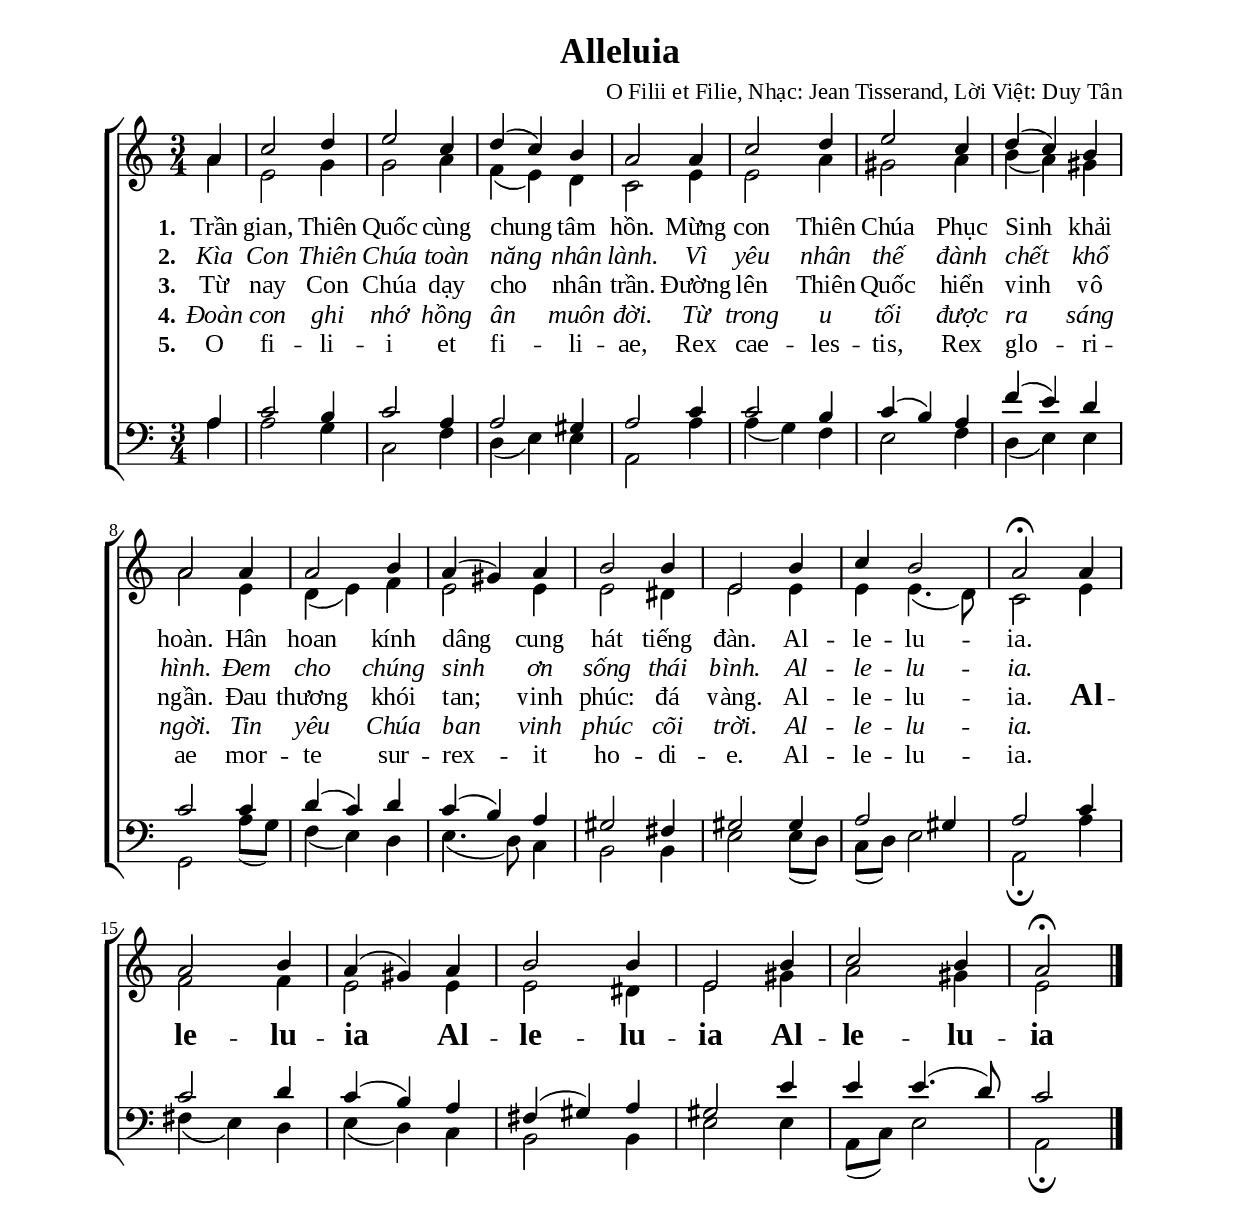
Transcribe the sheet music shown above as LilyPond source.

%%%%%%%%%%%%%%%%%%%%%%%%%%%%%
% Nội dung tài liệu
% 1. Cài đặt chung
% 2. Nhạc
% 3. Lời
% 4. Bố trí
%%%%%%%%%%%%%%%%%%%%%%%%%%%%%

%%%%%%%%%%%%%%%%%%%%%%%%%%%%%
% 1. Cài đặt chung
%%%%%%%%%%%%%%%%%%%%%%%%%%%%%
\version "2.18.2"

\header {
  title = "Alleluia"
  arranger = "O Filii et Filie, Nhạc: Jean Tisserand, Lời Việt: Duy Tân"
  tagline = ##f
}

global= {
  \key c \major
  \time 3/4
}

\paper {
  #(set-paper-size "a4")
  top-margin = 15\mm
  bottom-marign = 15\mm
  left-margin = 20\mm
  right-margin = 20\mm
  indent = #0
  #(define fonts
	 (make-pango-font-tree "Liberation Serif"
	 		       "Liberation Serif"
			       "Liberation Serif"
			       (/ 20 20)))
}

printItalic = \with {
  \override LyricText.font-shape = #'italic
}

%%%%%%%%%%%%%%%%%%%%%%%%%%%%%
% 2. Nhạc
%%%%%%%%%%%%%%%%%%%%%%%%%%%%%
musicOne = \relative c' {
                  \partial 4 a'4
  %{ 01 %} c2 d4 |
  %{ 02 %} e2 c4 |
  %{ 03 %} d4(c4) b4 |
  %{ 04 %} a2 a4 |
  %{ 05 %} c2 d4 |
  %{ 06 %} e2 c4 |
  %{ 07 %} d4(c4) b4 |
  %{ 08 %} a2 a4 |
  %{ 09 %} a2 b4 |
  %{ 10 %} a4(gis4) a4 |
  %{ 11 %} b2 b4 |
  %{ 12 %} e,2 b'4 |
  %{ 13 %} c4 b2 |
                  a2 \fermata

  %{ 14 %} a4 |
  %{ 15 %} a2 b4 |
  %{ 16 %} a4(gis4) a4 |
  %{ 17 %} b2 b4 |
  %{ 18 %} e,2 b'4 |
  %{ 19 %} c2 b4 |
                  a2 \fermata \bar "|."
}

musicTwo = \relative c' {
                  \partial 4 a'4
  %{ 01 %} e2 g4 |
  %{ 02 %} g2 a4 |
  %{ 03 %} f4(e4) d4 |
  %{ 04 %} c2 e4 |
  %{ 05 %} e2 a4 |
  %{ 06 %} gis2 a4 |
  %{ 07 %} b4(a4) gis4 |
  %{ 08 %} a2 e4 |
  %{ 09 %} d4(e4) f4 |
  %{ 10 %} e2 e4 |
  %{ 11 %} e2 dis4 |
  %{ 12 %} e2 e4 |
  %{ 13 %} e4 e4.(d8) |
                   c2

  %{ 14 %} e4 |
  %{ 15 %} f2 f4 |
  %{ 16 %} e2 e4 |
  %{ 17 %} e2 dis4 |
  %{ 18 %} e2 gis4 |
  %{ 19 %} a2 gis4 |
                  e2 \bar "|."
}

musicThree = \relative c {
                    \partial 4 a'4
  %{ 01 %} c2 b4 |
  %{ 02 %} c2 a4 |
  %{ 03 %} a2 gis4 |
  %{ 04 %} a2 c4 |
  %{ 05 %} c2 b4 |
  %{ 06 %} c4(b4) a4 |
  %{ 07 %} f'4(e4) d4 |
  %{ 08 %} c2 c4 |
  %{ 09 %} d4(c4) d4 |
  %{ 10 %} c4(b4) a4 |
  %{ 11 %} gis2 fis4 |
  %{ 12 %} gis2 gis4 |
  %{ 13 %} a2 gis4 |
                    a2

  %{ 14 %} c4 |
  %{ 15 %} c2 d4 |
  %{ 16 %} c4(b4) a4 |
  %{ 17 %} fis4(gis4) a4 |
  %{ 18 %} gis2 e'4 |
  %{ 19 %} e4 e4.(d8) |
                    c2
}

musicFour = \relative c {
                    \partial 4 a'4
  %{ 01 %} a2 g4 |
  %{ 02 %} c,2 f4 |
  %{ 03 %} d4(e4) e4 |
  %{ 04 %} a,2 a'4 |
  %{ 05 %} a4(g4) f4 |
  %{ 06 %} e2 f4 |
  %{ 07 %} d4(e4) e4 |
  %{ 08 %} g,2 a'8(g8) |
  %{ 09 %} f4(e4) d4 |
  %{ 10 %} e4.(d8) c4 |
  %{ 11 %} b2 b4 |
  %{ 12 %} e2 e8(d8) |
  %{ 13 %} c8(d8) e2 |
                    a,2 _\fermata

  %{ 14 %} a'4 |
  %{ 15 %} fis4(e4) d4 |
  %{ 16 %} e4(d4) c4 |
  %{ 17 %} b2 b4 |
  %{ 18 %} e2 e4 |
  %{ 19 %} a,8(c8) e2 |
                  a,2 _\fermata
}

%%%%%%%%%%%%%%%%%%%%%%%%%%%%%
% 3. Lời
%%%%%%%%%%%%%%%%%%%%%%%%%%%%%
commonChorus = \lyricmode {
  \override LyricText.font-series = #'bold
  \override LyricText.font-size = #+3
  Al -- le -- lu -- ia
  Al -- le -- lu -- ia
  Al -- le -- lu -- ia
}

tiengVietMot = \lyricmode {
  \set stanza = #"1."
  Trần gian, Thiên Quốc cùng chung tâm hồn.
  Mừng con Thiên Chúa Phục Sinh khải hoàn.
  Hân hoan kính dâng cung hát tiếng đàn. Al -- le -- lu -- ia.
}

tiengVietHai = \lyricmode {
  \set stanza = #"2."
  Kìa Con Thiên Chúa toàn năng nhân lành.
  Vì yêu nhân thế đành chết khổ hình.
  Đem cho chúng sinh ơn sống thái bình. Al -- le -- lu -- ia.
}

tiengVietBa = \lyricmode {
  \set stanza = #"3."
  Từ nay Con Chúa dạy cho nhân trần.
  Đường lên Thiên Quốc hiển vinh vô ngần.
  Đau thương khói tan; vinh phúc: đá vàng. Al -- le -- lu -- ia.
  \commonChorus
}

tiengVietBon = \lyricmode {
  \set stanza = #"4."
  Đoàn con ghi nhớ hồng ân muôn đời.
  Từ trong u tối được ra sáng ngời.
  Tin yêu Chúa ban vinh phúc cõi trời. Al -- le -- lu -- ia.
}

latinh = \lyricmode {
  \set stanza = #"5."
  O fi -- li -- i et fi -- li -- ae,
  Rex cae -- les -- tis, Rex glo -- ri -- ae
  mor -- te sur -- rex -- it ho -- di -- e. Al -- le -- lu -- ia.
}

%%%%%%%%%%%%%%%%%%%%%%%%%%%%%
% 4. Bố trí
%%%%%%%%%%%%%%%%%%%%%%%%%%%%%
\score {
    \new ChoirStaff <<
      \new Staff <<
        \global
        \clef "treble"
        \new Voice = "sopranos" {
          \voiceOne \global \stemUp \slurUp \musicOne
        }
        \new Voice = "alto" {
          \voiceTwo \global \stemDown \slurDown \musicTwo
        }
      >>

      \new Lyrics \lyricsto sopranos \tiengVietMot
      \new Lyrics \printItalic \lyricsto sopranos \tiengVietHai
      \new Lyrics \lyricsto sopranos \tiengVietBa
      \new Lyrics \printItalic \lyricsto sopranos \tiengVietBon
      \new Lyrics \lyricsto sopranos \latinh

      \new Staff <<
        \clef "bass"
        \global
        \new Voice = "tenor" {
          \voiceThree \global \stemUp \slurUp \musicThree
        }
        \new Voice = "bass" {
          \voiceThree \global \stemDown \slurDown \musicFour
        }
      >>
    >>
}
